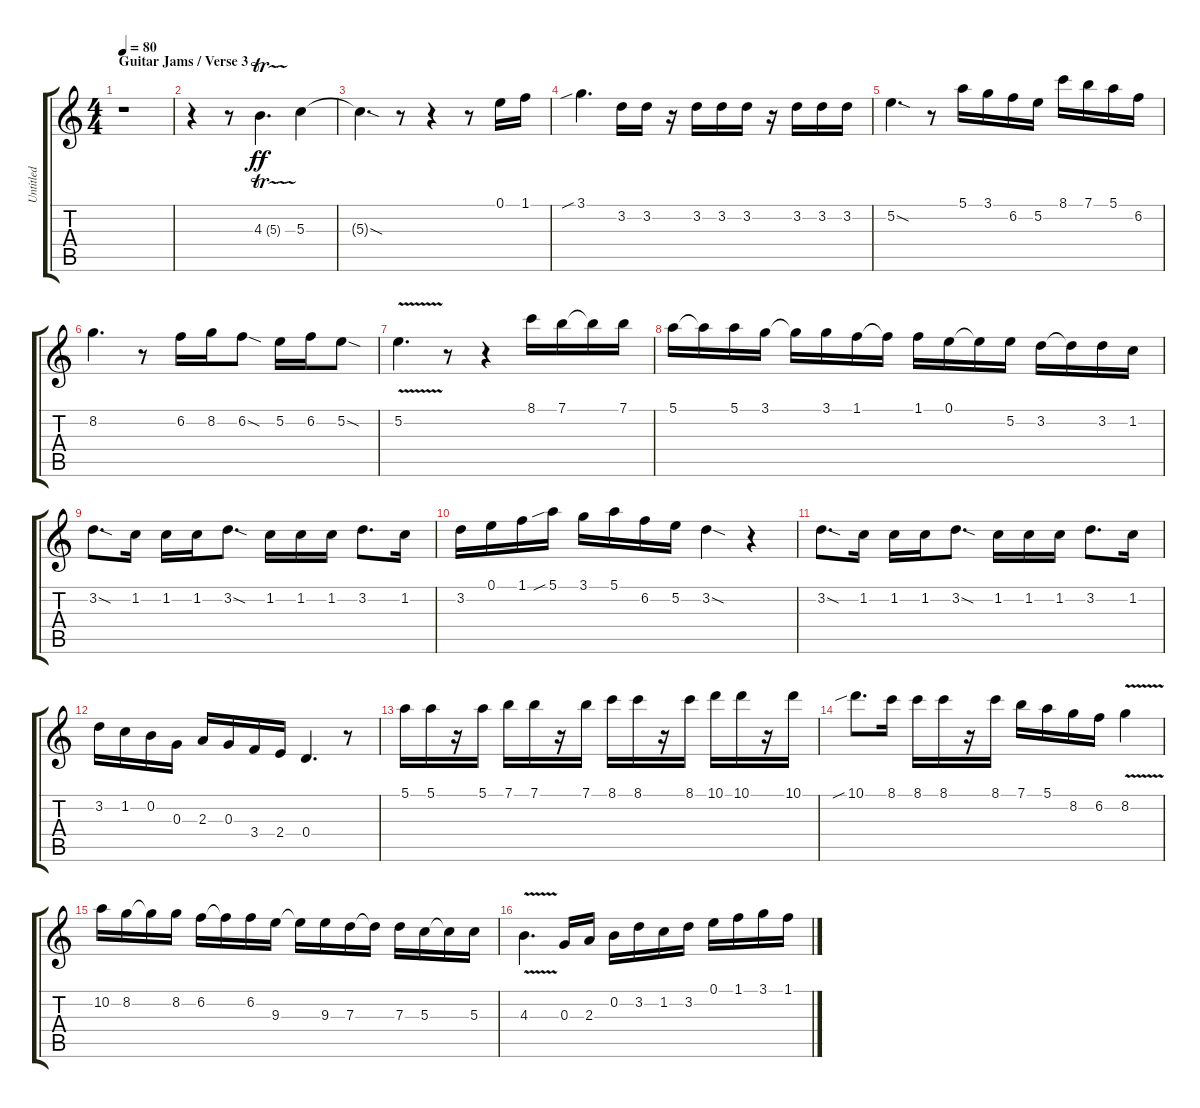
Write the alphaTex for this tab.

\track ("Untitled" "Untitled") {instrument overdrivenguitar}
\staff {score tabs}
\tuning (E4 B3 G3 D3 A2 E2) {hide}
\ts (4 4)
\section ("" "Guitar Jams / Verse 3")
\tempo 80
\clef g2
\ks c
r.1{dy ff} |
r.4 r.8 4.3{tr (5 32)}.4{d} 5.3.4 |
5.3{sod t}.4{d} r.8 r.4 r.8 0.1.16 1.1.16 |
3.1{sib}.4{d} 3.2.16 3.2.16 r.16 3.2.16 3.2.16 3.2.16 r.16 3.2.16 3.2.16 3.2.16 |
5.2{sod}.4{d} r.8 5.1.16 3.1.16 6.2.16 5.2.16 8.1.16 7.1.16 5.1.16 6.2.16 |
8.2.4{d} r.8 6.2.16 8.2.16 6.2{sod}.8 5.2.16 6.2.16 5.2{sod}.8 |
5.2{v}.4{d} r.8 r.4 8.1.16 7.1.16 7.1{t}.16 7.1.16 |
5.1.16 5.1{t}.16 5.1.16 3.1.16 3.1{t}.16 3.1.16 1.1.16 1.1{t}.16 1.1.16 0.1.16 0.1{t}.16 5.2.16 3.2.16 3.2{t}.16 3.2.16 1.2.16 |
3.2{sod}.8{d} 1.2.16 1.2.16 1.2.16 3.2{sod}.8{d} 1.2.16 1.2.16 1.2.16 3.2.8{d} 1.2.16 |
3.2.16 0.1.16 1.1.16 5.1{sib}.16 3.1.16 5.1.16 6.2.16 5.2.16 3.2{sod}.4 r.4 |
3.2{sod}.8{d} 1.2.16 1.2.16 1.2.16 3.2{sod}.8{d} 1.2.16 1.2.16 1.2.16 3.2.8{d} 1.2.16 |
3.2.16 1.2.16 0.2.16 0.3.16 2.3.16 0.3.16 3.4.16 2.4.16 0.4.4{d} r.8 |
5.1.16 5.1.16 r.16 5.1.16 7.1.16 7.1.16 r.16 7.1.16 8.1.16 8.1.16 r.16 8.1.16 10.1.16 10.1.16 r.16 10.1.16 |
10.1{sib}.8{d} 8.1.16 8.1.16 8.1.16 r.16 8.1.16 7.1.16 5.1.16 8.2.16 6.2.16 8.2{v}.4 |
10.2.16 8.2.16 8.2{t}.16 8.2.16 6.2.16 6.2{t}.16 6.2.16 9.3.16 9.3{t}.16 9.3.16 7.3.16 7.3{t}.16 7.3.16 5.3.16 5.3{t}.16 5.3.16 |
4.3{v}.4{d} 0.3.16 2.3.16 0.2.16 3.2.16 1.2.16 3.2.16 0.1.16 1.1.16 3.1.16 1.1.16
